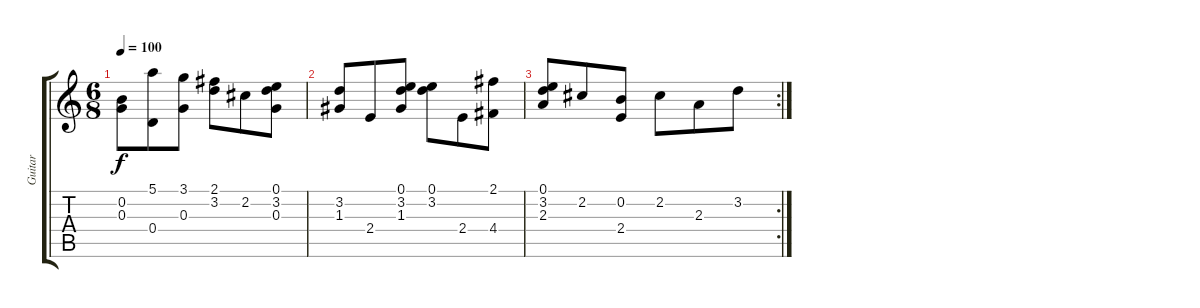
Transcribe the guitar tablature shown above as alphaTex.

\track ("Guitar" "Guitar") {instrument acousticguitarsteel}
\staff {score tabs}
\tuning (E4 B3 G3 D3 A2 D2) {hide}
\ts (6 8)
\tempo 100
\clef g2
\ks c
(0.2 0.3).8{dy f} (5.1 0.4).8 (3.1 0.3).8 (2.1 3.2).8 2.2.8 (0.1 3.2 0.3).8 |
(3.2 1.3).8 2.4.8 (0.1 3.2 1.3).8 (0.1 3.2).8 2.4.8 (2.1 4.4).8 |
\rc 2
(0.1 3.2 2.3).8 2.2.8 (0.2 2.4).8 2.2.8 2.3.8 3.2.8
